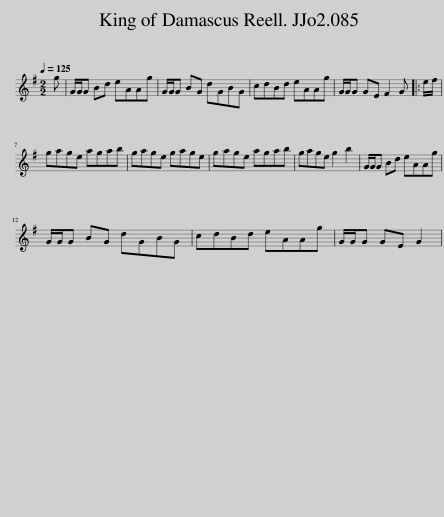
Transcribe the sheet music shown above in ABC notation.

X:1
L:1/8
Q:1/4=125
M:2/2
I:linebreak $
K:G
V:1 treble
V:1
 g | G/G/G Bd eAAg | G/G/G BG dGBG | cdBd eAAg | G/G/G GE F2 G |: %5
 e/f/ |$ gage agab | gage gage | gage agab | gage g2 b2 | %10
 G/G/G Bd eAAg |$ G/G/G BG dGBG | cdBd eAAg | G/G/G GE G2 | %14
